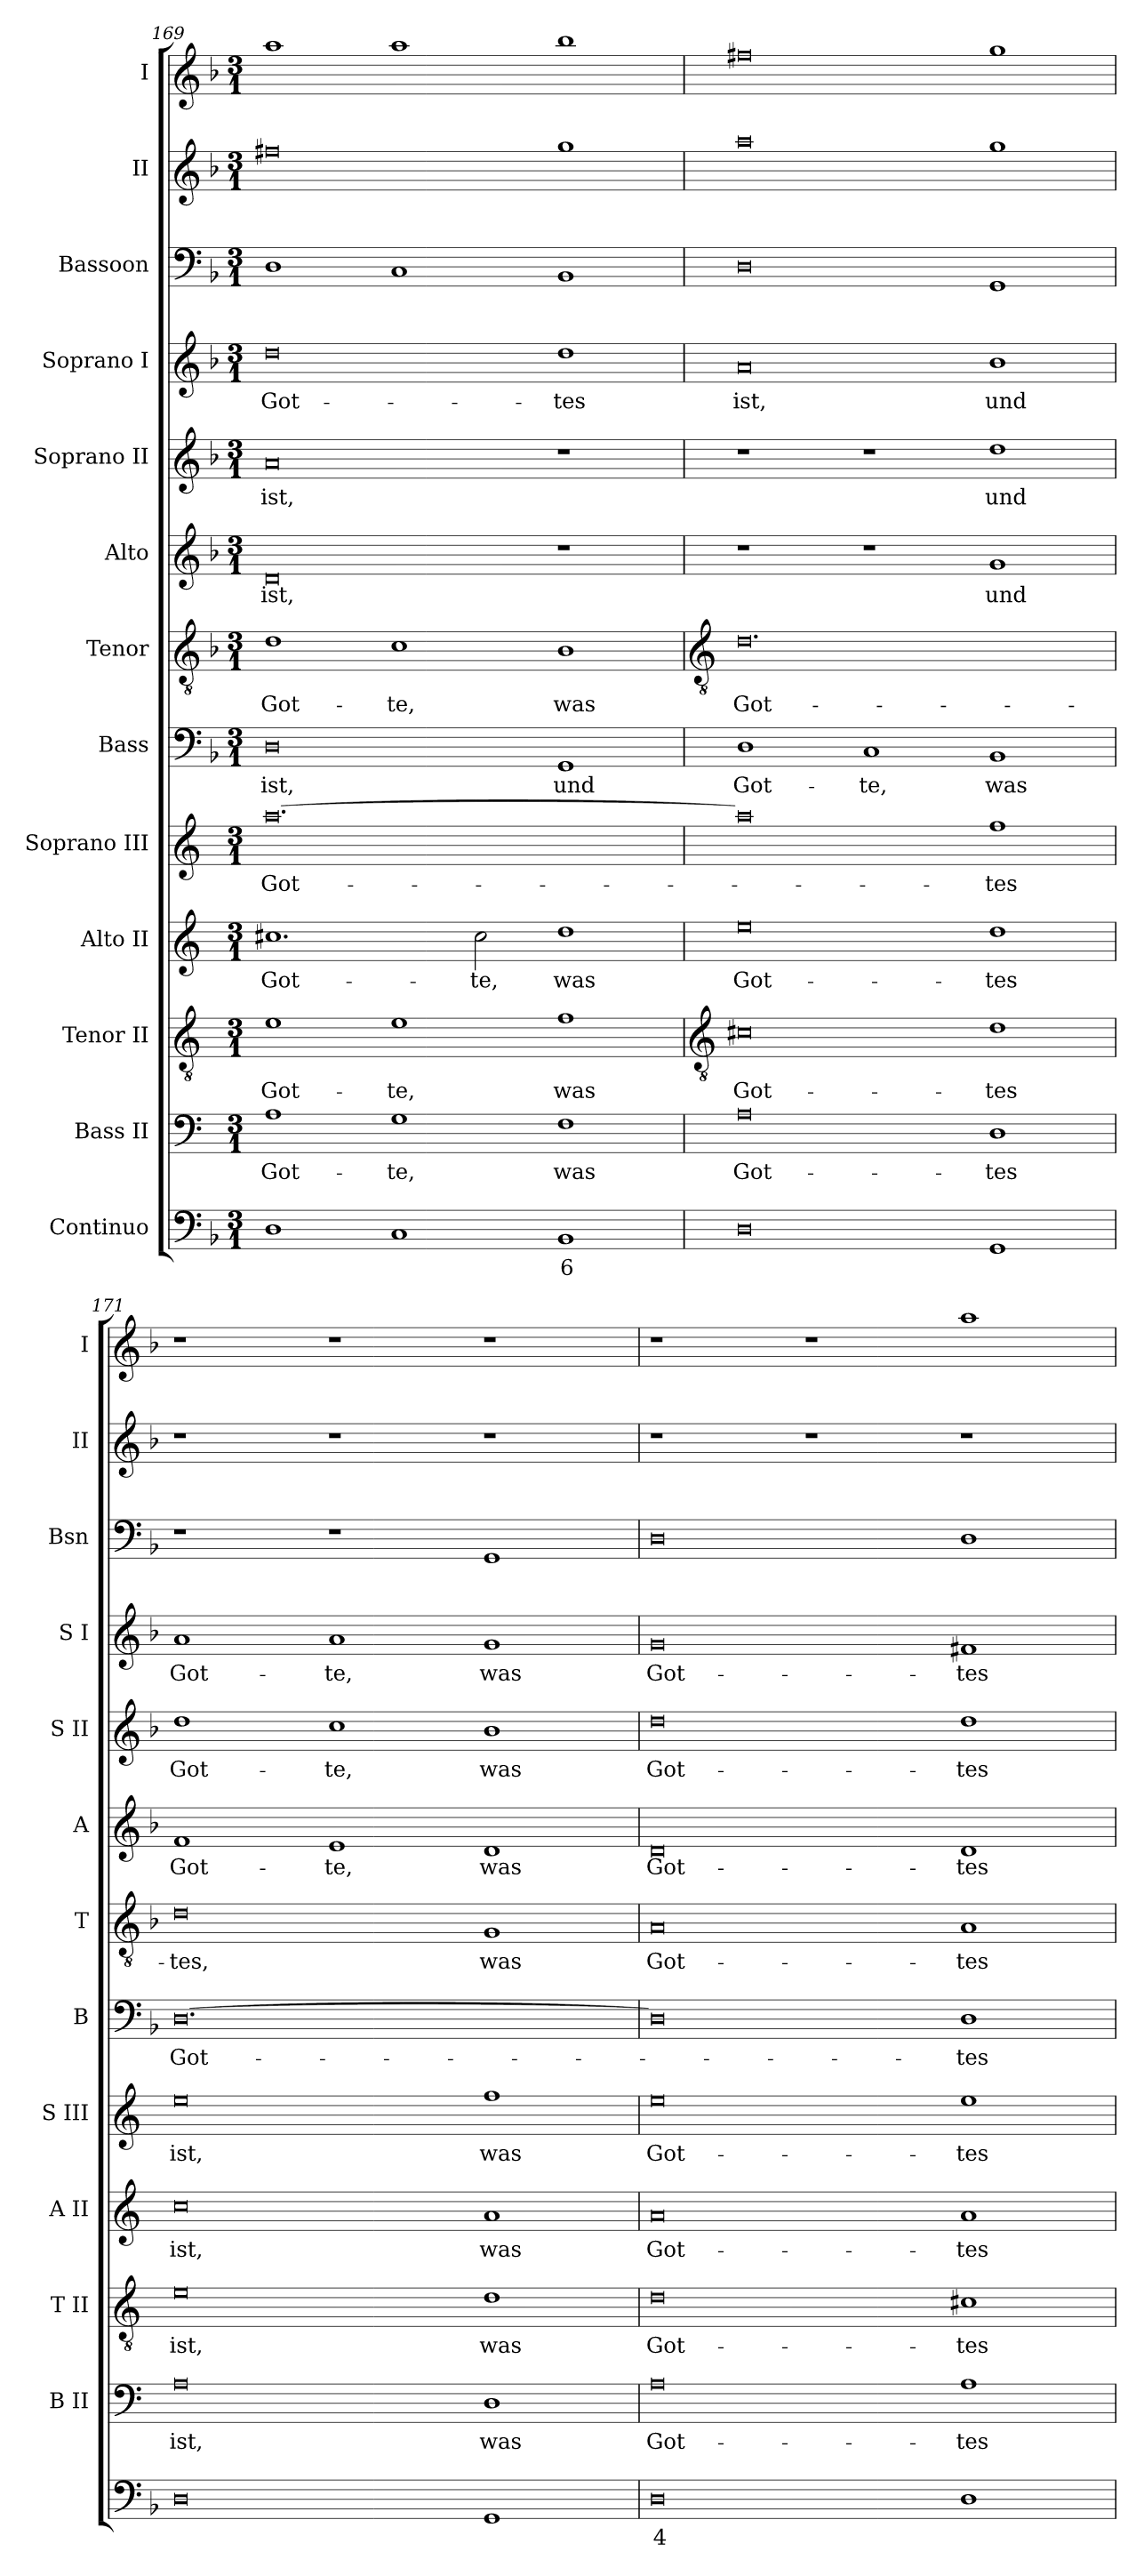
**kern	**text	**kern	**text	**kern	**text	**kern	**text	**kern	**text	**kern	**text	**kern	**text	**kern	**text	**kern	**text	**kern	**text	**kern	**kern	**kern
*part13	*part13	*part12	*part12	*part11	*part11	*part10	*part10	*part9	*part9	*part8	*part8	*part7	*part7	*part6	*part6	*part5	*part5	*part4	*part4	*part3	*part2	*part1
*staff13	*staff13	*staff12	*staff12	*staff11	*staff11	*staff10	*staff10	*staff9	*staff9	*staff8	*staff8	*staff7	*staff7	*staff6	*staff6	*staff5	*staff5	*staff4	*staff4	*staff3	*staff2	*staff1
*I"Continuo	*	*I"Bass II	*	*I"Tenor II	*	*I"Alto II	*	*I"Soprano III	*	*I"Bass	*	*I"Tenor	*	*I"Alto	*	*I"Soprano II	*	*I"Soprano I	*	*I"Bassoon	*I"II	*I"I
*	*	*I'B II	*	*I'T II	*	*I'A II	*	*I'S III	*	*I'B	*	*I'T	*	*I'A	*	*I'S II	*	*I'S I	*	*I'Bsn	*I'II	*I'I
*clefF4	*	*clefF4	*	*clefGv2	*	*clefG2	*	*clefG2	*	*clefF4	*	*clefGv2	*	*clefG2	*	*clefG2	*	*clefG2	*	*clefF4	*clefG2	*clefG2
*	*	*ITrd4c7	*	*ITrd4c7	*	*ITrd4c7	*	*ITrd4c7	*	*	*	*	*	*	*	*	*	*	*	*	*	*
*k[b-]	*	*k[b-]	*	*k[b-]	*	*k[b-]	*	*k[b-]	*	*k[b-]	*	*k[b-]	*	*k[b-]	*	*k[b-]	*	*k[b-]	*	*k[b-]	*k[b-]	*k[b-]
*F:	*	*F:	*	*F:	*	*F:	*	*F:	*	*F:	*	*F:	*	*F:	*	*F:	*	*F:	*	*F:	*F:	*F:
*M3/1	*	*M3/1	*	*M3/1	*	*M3/1	*	*M3/1	*	*M3/1	*	*M3/1	*	*M3/1	*	*M3/1	*	*M3/1	*	*M3/1	*M3/1	*M3/1
=169	=169	=169	=169	=169	=169	=169	=169	=169	=169	=169	=169	=169	=169	=169	=169	=169	=169	=169	=169	=169	=169	=169
!	!	!	!LO:LY:b	!	!LO:LY:b	!	!LO:LY:b	!	!LO:LY:b	!	!LO:LY:b	!	!LO:LY:b	!	!LO:LY:b	!	!LO:LY:b	!	!LO:LY:b	!	!	!
1D	.	1D	Got-	1A	Got-	1.f#X	Got-	[0.dd	Got-	0D	ist,	1d	Got-	0d	ist,	0a	ist,	0dd	Got-	1D	0ff#X	1aa
!	!	!	!LO:LY:b	!	!LO:LY:b	!	!	!	!	!	!	!	!LO:LY:b	!	!	!	!	!	!	!	!	!
1C	.	1C	-te,	1A	-te,	.	.	.	.	.	.	1c	-te,	.	.	.	.	.	.	1C	.	1aa
!	!	!	!	!	!	!	!LO:LY:b	!	!	!	!	!	!	!	!	!	!	!	!	!	!	!
.	.	.	.	.	.	2f#	-te,	.	.	.	.	.	.	.	.	.	.	.	.	.	.	.
!	!LO:LY:b	!	!LO:LY:b	!	!LO:LY:b	!	!LO:LY:b	!	!	!	!LO:LY:b	!	!LO:LY:b	!	!	!	!	!	!LO:LY:b	!	!	!
1BB-	6	1BB-	was	1B-	was	1g	was	.	.	1GG	und	1B-	was	1r	.	1r	.	1dd	-tes	1BB-	1gg	1bb-
!!LO:LB:g=z
=170	=170	=170	=170	=170	=170	=170	=170	=170	=170	=170	=170	=170	=170	=170	=170	=170	=170	=170	=170	=170	=170	=170
*	*	*	*	*clefGv2	*	*	*	*	*	*	*	*clefGv2	*	*	*	*	*	*	*	*	*	*
!	!	!	!LO:LY:b	!	!LO:LY:b	!	!LO:LY:b	!	!	!	!LO:LY:b	!	!LO:LY:b	!	!	!	!	!	!LO:LY:b	!	!	!
0D	.	0D	Got-	0F#X	Got-	0a	Got-	0dd]	.	1D	Got-	0.d	Got-	1r	.	1r	.	0a	ist,	0D	0aa	0ff#X
!	!	!	!	!	!	!	!	!	!	!	!LO:LY:b	!	!	!	!	!	!	!	!	!	!	!
.	.	.	.	.	.	.	.	.	.	1C	-te,	.	.	1r	.	1r	.	.	.	.	.	.
!	!	!	!LO:LY:b	!	!LO:LY:b	!	!LO:LY:b	!	!LO:LY:b	!	!LO:LY:b	!	!	!	!LO:LY:b	!	!LO:LY:b	!	!LO:LY:b	!	!	!
1GG	.	1GG	-tes	1G	-tes	1g	-tes	1b-	tes	1BB-	was	.	.	1g	und	1dd	und	1b-	und	1GG	1gg	1gg
=171	=171	=171	=171	=171	=171	=171	=171	=171	=171	=171	=171	=171	=171	=171	=171	=171	=171	=171	=171	=171	=171	=171
!	!	!	!LO:LY:b	!	!LO:LY:b	!	!LO:LY:b	!	!LO:LY:b	!	!LO:LY:b	!	!LO:LY:b	!	!LO:LY:b	!	!LO:LY:b	!	!LO:LY:b	!	!	!
0D	.	0D	ist,	0A	ist,	0f	ist,	0a	ist,	[0.D	Got-	0d	-tes,	1f	Got-	1dd	Got-	1a	Got-	1r	1r	1r
!	!	!	!	!	!	!	!	!	!	!	!	!	!	!	!LO:LY:b	!	!LO:LY:b	!	!LO:LY:b	!	!	!
.	.	.	.	.	.	.	.	.	.	.	.	.	.	1e	-te,	1cc	-te,	1a	-te,	1r	1r	1r
!	!	!	!LO:LY:b	!	!LO:LY:b	!	!LO:LY:b	!	!LO:LY:b	!	!	!	!LO:LY:b	!	!LO:LY:b	!	!LO:LY:b	!	!LO:LY:b	!	!	!
1GG	.	1GG	was	1G	was	1d	was	1b-	was	.	.	1G	was	1d	was	1b-	was	1g	was	1GG	1r	1r
=172	=172	=172	=172	=172	=172	=172	=172	=172	=172	=172	=172	=172	=172	=172	=172	=172	=172	=172	=172	=172	=172	=172
!	!LO:LY:b	!	!LO:LY:b	!	!LO:LY:b	!	!LO:LY:b	!	!LO:LY:b	!	!	!	!LO:LY:b	!	!LO:LY:b	!	!LO:LY:b	!	!LO:LY:b	!	!	!
0D	4	0D	Got-	0G	Got-	0d	Got-	0a	Got-	0D]	.	0A	Got-	0d	Got-	0dd	Got-	0g	Got-	0D	1r	1r
.	.	.	.	.	.	.	.	.	.	.	.	.	.	.	.	.	.	.	.	.	1r	1r
!	!	!	!LO:LY:b	!	!LO:LY:b	!	!LO:LY:b	!	!LO:LY:b	!	!LO:LY:b	!	!LO:LY:b	!	!LO:LY:b	!	!LO:LY:b	!	!LO:LY:b	!	!	!
1D	.	1D	-tes	1F#X	-tes	1d	-tes	1a	-tes	1D	tes	1A	-tes	1d	-tes	1dd	-tes	1f#X	-tes	1D	1r	1aa
=	=	=	=	=	=	=	=	=	=	=	=	=	=	=	=	=	=	=	=	=	=	=
*-	*-	*-	*-	*-	*-	*-	*-	*-	*-	*-	*-	*-	*-	*-	*-	*-	*-	*-	*-	*-	*-	*-
